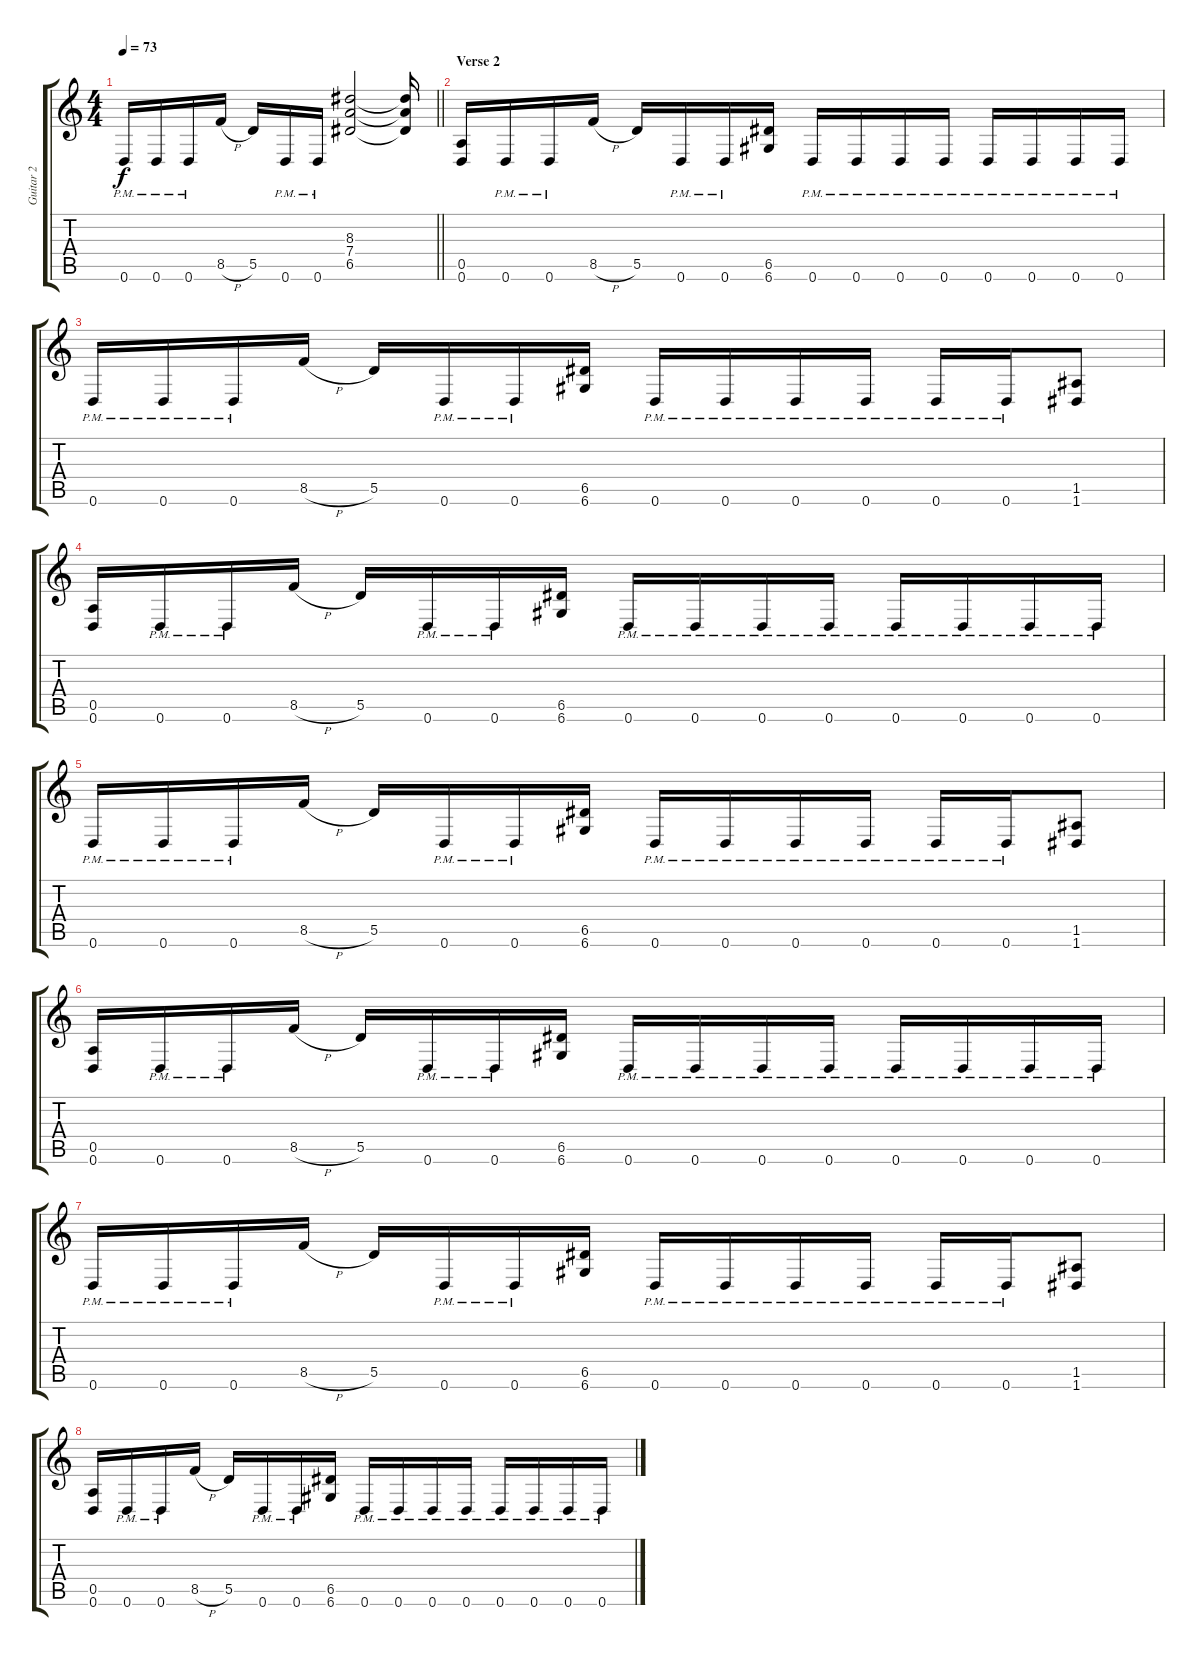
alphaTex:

\track ("Guitar 2" "Guitar 2") {instrument distortionguitar}
\staff {score tabs}
\tuning (E4 B3 G3 D3 A2 D2) {hide}
\ts (4 4)
\tempo 73
\clef g2
\barLineRight lightlight
\ks c
0.6{pm}.16{dy f} 0.6{pm}.16 0.6{pm}.16 8.5{h}.16 5.5.16 0.6{pm}.16 0.6{pm}.16 (8.3 7.4 6.5).2 (8.3{t} 7.4{t} 6.5{t}).16 |
\section ("" "Verse 2")
(0.5 0.6).16 0.6{pm}.16 0.6{pm}.16 8.5{h}.16 5.5.16 0.6{pm}.16 0.6{pm}.16 (6.5 6.6).16 0.6{pm}.16 0.6{pm}.16 0.6{pm}.16 0.6{pm}.16 0.6{pm}.16 0.6{pm}.16 0.6{pm}.16 0.6{pm}.16 |
0.6{pm}.16 0.6{pm}.16 0.6{pm}.16 8.5{h}.16 5.5.16 0.6{pm}.16 0.6{pm}.16 (6.5 6.6).16 0.6{pm}.16 0.6{pm}.16 0.6{pm}.16 0.6{pm}.16 0.6{pm}.16 0.6{pm}.16 (1.5 1.6).8 |
(0.5 0.6).16 0.6{pm}.16 0.6{pm}.16 8.5{h}.16 5.5.16 0.6{pm}.16 0.6{pm}.16 (6.5 6.6).16 0.6{pm}.16 0.6{pm}.16 0.6{pm}.16 0.6{pm}.16 0.6{pm}.16 0.6{pm}.16 0.6{pm}.16 0.6{pm}.16 |
0.6{pm}.16 0.6{pm}.16 0.6{pm}.16 8.5{h}.16 5.5.16 0.6{pm}.16 0.6{pm}.16 (6.5 6.6).16 0.6{pm}.16 0.6{pm}.16 0.6{pm}.16 0.6{pm}.16 0.6{pm}.16 0.6{pm}.16 (1.5 1.6).8 |
(0.5 0.6).16 0.6{pm}.16 0.6{pm}.16 8.5{h}.16 5.5.16 0.6{pm}.16 0.6{pm}.16 (6.5 6.6).16 0.6{pm}.16 0.6{pm}.16 0.6{pm}.16 0.6{pm}.16 0.6{pm}.16 0.6{pm}.16 0.6{pm}.16 0.6{pm}.16 |
0.6{pm}.16 0.6{pm}.16 0.6{pm}.16 8.5{h}.16 5.5.16 0.6{pm}.16 0.6{pm}.16 (6.5 6.6).16 0.6{pm}.16 0.6{pm}.16 0.6{pm}.16 0.6{pm}.16 0.6{pm}.16 0.6{pm}.16 (1.5 1.6).8 |
(0.5 0.6).16 0.6{pm}.16 0.6{pm}.16 8.5{h}.16 5.5.16 0.6{pm}.16 0.6{pm}.16 (6.5 6.6).16 0.6{pm}.16 0.6{pm}.16 0.6{pm}.16 0.6{pm}.16 0.6{pm}.16 0.6{pm}.16 0.6{pm}.16 0.6{pm}.16
